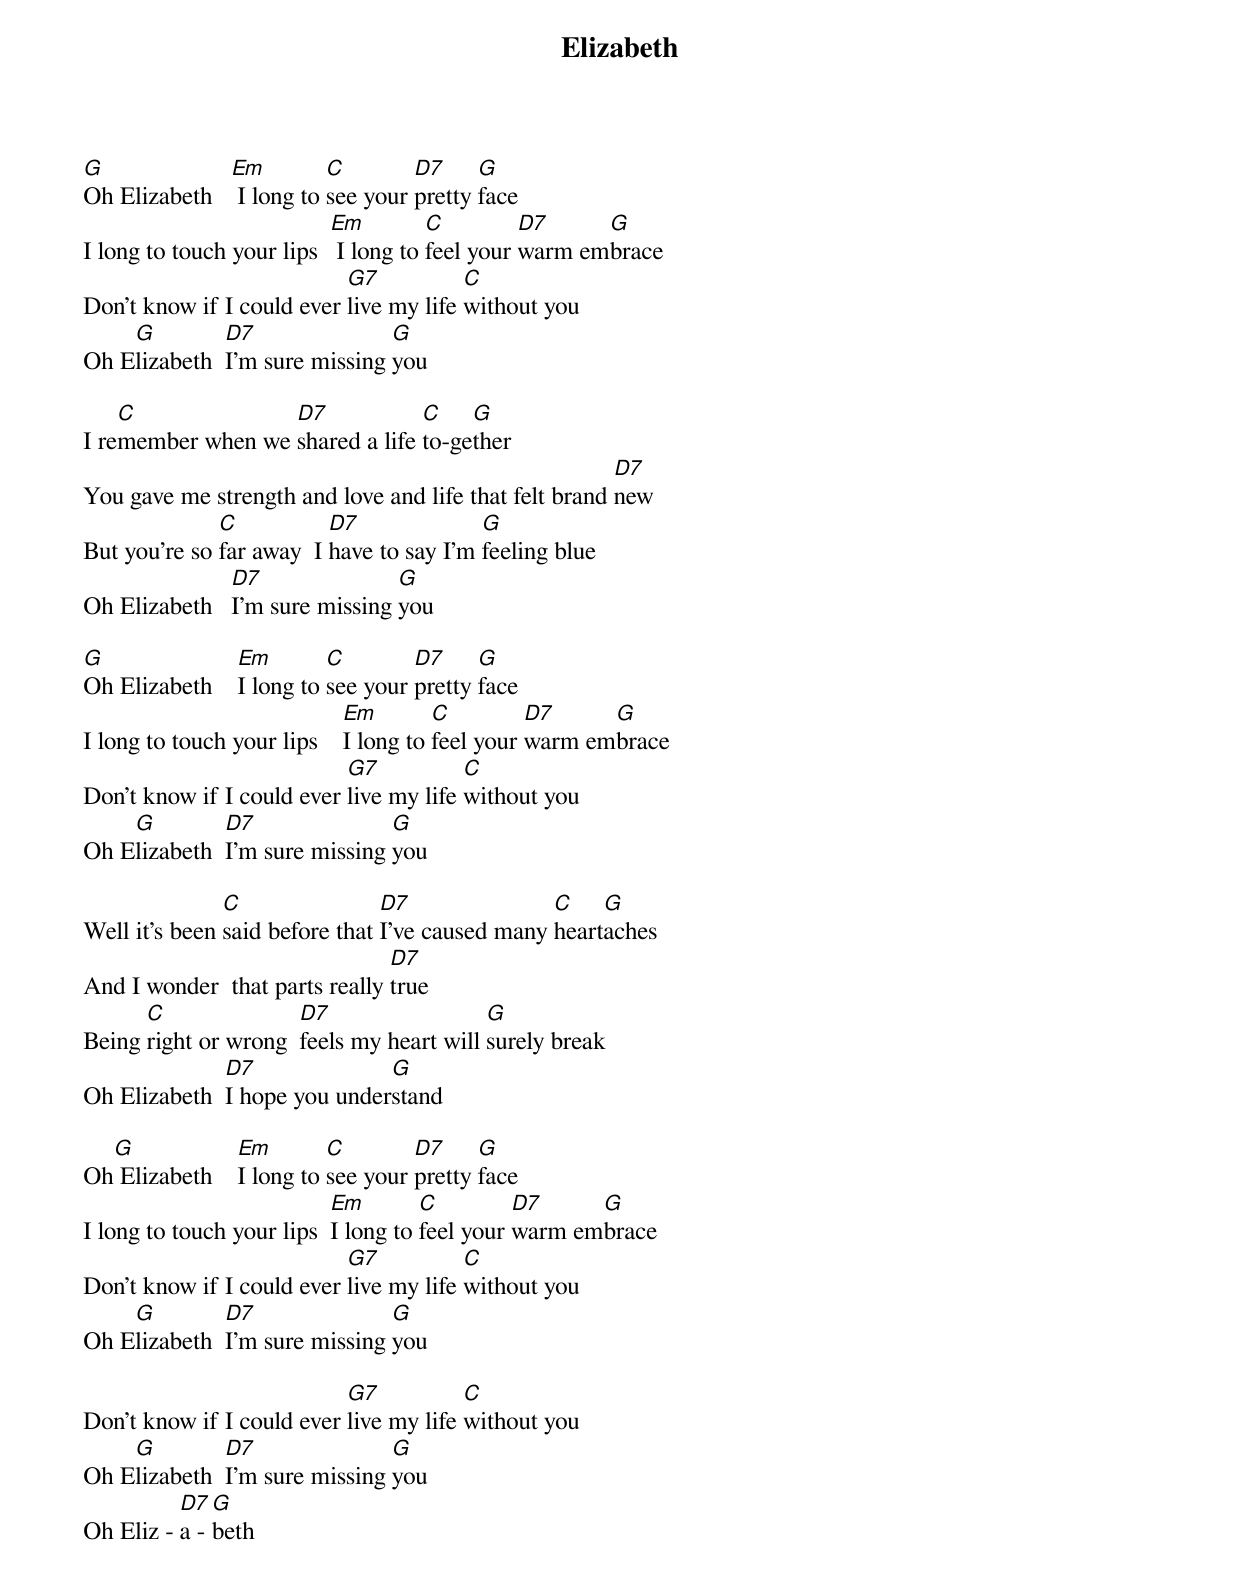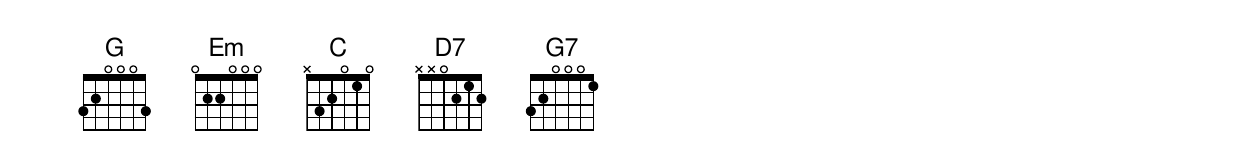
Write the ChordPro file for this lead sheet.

{title:Elizabeth}
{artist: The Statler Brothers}

{!Start_of_part}
[G]Oh Elizabeth   [Em] I long to [C]see your [D7]pretty [G]face
I long to touch your lips  [Em] I long to [C]feel your [D7]warm em[G]brace
Don't know if I could ever [G7]live my life [C]without you
Oh E[G]lizabeth  [D7]I'm sure missing [G]you
{!End_of_part}

{!Start_of_part}
I re[C]member when we [D7]shared a life [C]to-ge[G]ther
You gave me strength and love and life that felt brand [D7]new
But you're so [C]far away  I [D7]have to say I'm [G]feeling blue
Oh Elizabeth   [D7]I'm sure missing [G]you
{!End_of_part}

{!Start_of_part}
[G]Oh Elizabeth    [Em]I long to [C]see your [D7]pretty [G]face
I long to touch your lips    [Em]I long to [C]feel your [D7]warm em[G]brace
Don't know if I could ever [G7]live my life [C]without you
Oh E[G]lizabeth  [D7]I'm sure missing [G]you
{!End_of_part}

{!Start_of_part}
Well it's been [C]said before that [D7]I've caused many [C]heart[G]aches
And I wonder  that parts really [D7]true
Being [C]right or wrong  [D7]feels my heart will [G]surely break
Oh Elizabeth  [D7]I hope you under[G]stand
{!End_of_part}

{!Start_of_part}
Oh[G] Elizabeth    [Em]I long to [C]see your [D7]pretty [G]face
I long to touch your lips  [Em]I long to [C]feel your [D7]warm em[G]brace
Don't know if I could ever [G7]live my life [C]without you
Oh E[G]lizabeth  [D7]I'm sure missing [G]you
{!End_of_part}

{!Start_of_part}
Don't know if I could ever [G7]live my life [C]without you
Oh E[G]lizabeth  [D7]I'm sure missing [G]you
Oh Eliz - [D7]a - [G]beth
{!End_of_part}
